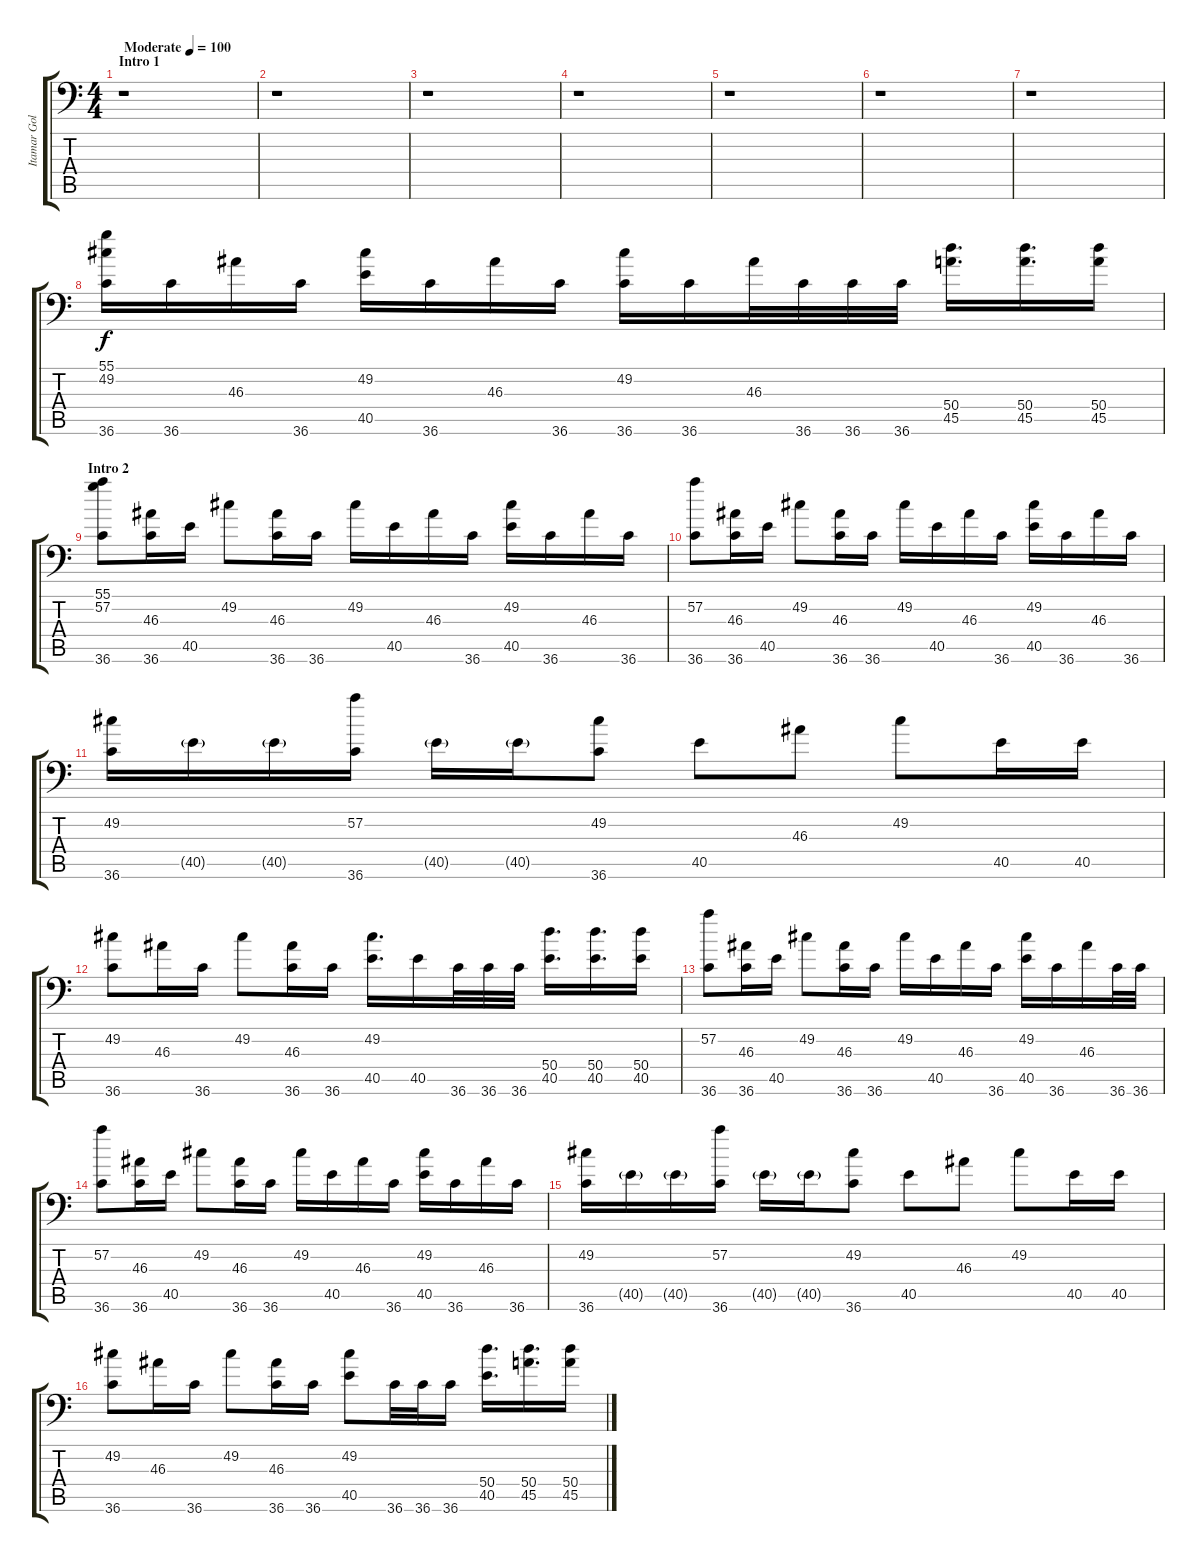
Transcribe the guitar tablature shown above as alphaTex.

\track ("Itamar Goldwasser" "Itamar Gol") {instrument acousticgrandpiano}
\staff {score tabs}
\tuning (C-1 C-1 C-1 C-1 C-1 C-1) {hide}
\ts (4 4)
\section ("" "Intro 1")
\tempo (100 "Moderate")
\clef f4
\ks c
r.1{dy f instrument acousticgrandpiano} |
r.1 |
r.1 |
r.1 |
r.1 |
r.1 |
r.1 |
(55.1 49.2 36.6).16 36.6.16 46.3.16 36.6.16 (49.2 40.5).16 36.6.16 46.3.16 36.6.16 (49.2 36.6).16 36.6.16 46.3.32 36.6.32 36.6.32 36.6.32 (50.4 45.5).16{d} (50.4 45.5).16{d} (50.4 45.5).16 |
\section ("" "Intro 2")
(55.1 57.2 36.6).8 (46.3 36.6).16 40.5.16 49.2.8 (46.3 36.6).16 36.6.16 49.2.16 40.5.16 46.3.16 36.6.16 (49.2 40.5).16 36.6.16 46.3.16 36.6.16 |
(57.2 36.6).8 (46.3 36.6).16 40.5.16 49.2.8 (46.3 36.6).16 36.6.16 49.2.16 40.5.16 46.3.16 36.6.16 (49.2 40.5).16 36.6.16 46.3.16 36.6.16 |
(49.2 36.6).16 40.5{g}.16 40.5{g}.16 (57.2 36.6).16 40.5{g}.16 40.5{g}.16 (49.2 36.6).8 40.5.8 46.3.8 49.2.8 40.5.16 40.5.16 |
(49.2 36.6).8 46.3.16 36.6.16 49.2.8 (46.3 36.6).16 36.6.16 (49.2 40.5).16{d} 40.5.16 36.6.32 36.6.32 36.6.32 (50.4 40.5).16{d} (50.4 40.5).16{d} (50.4 40.5).16 |
(57.2 36.6).8 (46.3 36.6).16 40.5.16 49.2.8 (46.3 36.6).16 36.6.16 49.2.16 40.5.16 46.3.16 36.6.16 (49.2 40.5).16 36.6.16 46.3.16 36.6.32 36.6.32 |
(57.2 36.6).8 (46.3 36.6).16 40.5.16 49.2.8 (46.3 36.6).16 36.6.16 49.2.16 40.5.16 46.3.16 36.6.16 (49.2 40.5).16 36.6.16 46.3.16 36.6.16 |
(49.2 36.6).16 40.5{g}.16 40.5{g}.16 (57.2 36.6).16 40.5{g}.16 40.5{g}.16 (49.2 36.6).8 40.5.8 46.3.8 49.2.8 40.5.16 40.5.16 |
(49.2 36.6).8 46.3.16 36.6.16 49.2.8 (46.3 36.6).16 36.6.16 (49.2 40.5).8 36.6.32 36.6.32 36.6.16 (50.4 40.5).16{d} (50.4 45.5).16{d} (50.4 45.5).16
